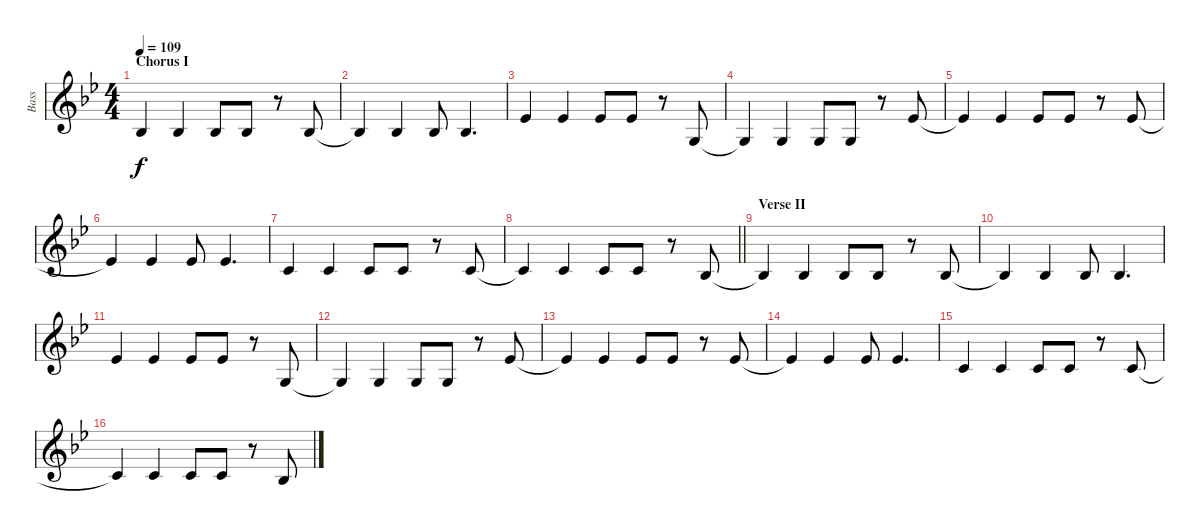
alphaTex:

\track ("Bass" "Bass") {instrument synthbass1}
\staff {score}
\tuning (E4 B3 G3 D3 A2 E2) {hide}
\ts (4 4)
\section ("" "Chorus I")
\tempo 109
\clef g2
\ks bb
1.5.4{dy f} 1.5.4 1.5.8 1.5.8 r.8 1.5.8 |
1.5{t}.4 1.5.4 1.5.8 1.5.4{d} |
1.4.4 1.4.4 1.4.8 1.4.8 r.8 3.6.8 |
3.6{t}.4 3.6.4 3.6.8 3.6.8 r.8 1.4.8 |
1.4{t}.4 1.4.4 1.4.8 1.4.8 r.8 1.4.8 |
1.4{t}.4 1.4.4 1.4.8 1.4.4{d} |
3.5.4 3.5.4 3.5.8 3.5.8 r.8 3.5.8 |
\barLineRight lightlight
3.5{t}.4 3.5.4 3.5.8 3.5.8 r.8 1.5.8 |
\section ("" "Verse II")
1.5{t}.4 1.5.4 1.5.8 1.5.8 r.8 1.5.8 |
1.5{t}.4 1.5.4 1.5.8 1.5.4{d} |
1.4.4 1.4.4 1.4.8 1.4.8 r.8 3.6.8 |
3.6{t}.4 3.6.4 3.6.8 3.6.8 r.8 1.4.8 |
1.4{t}.4 1.4.4 1.4.8 1.4.8 r.8 1.4.8 |
1.4{t}.4 1.4.4 1.4.8 1.4.4{d} |
3.5.4 3.5.4 3.5.8 3.5.8 r.8 3.5.8 |
3.5{t}.4 3.5.4 3.5.8 3.5.8 r.8 1.5.8
